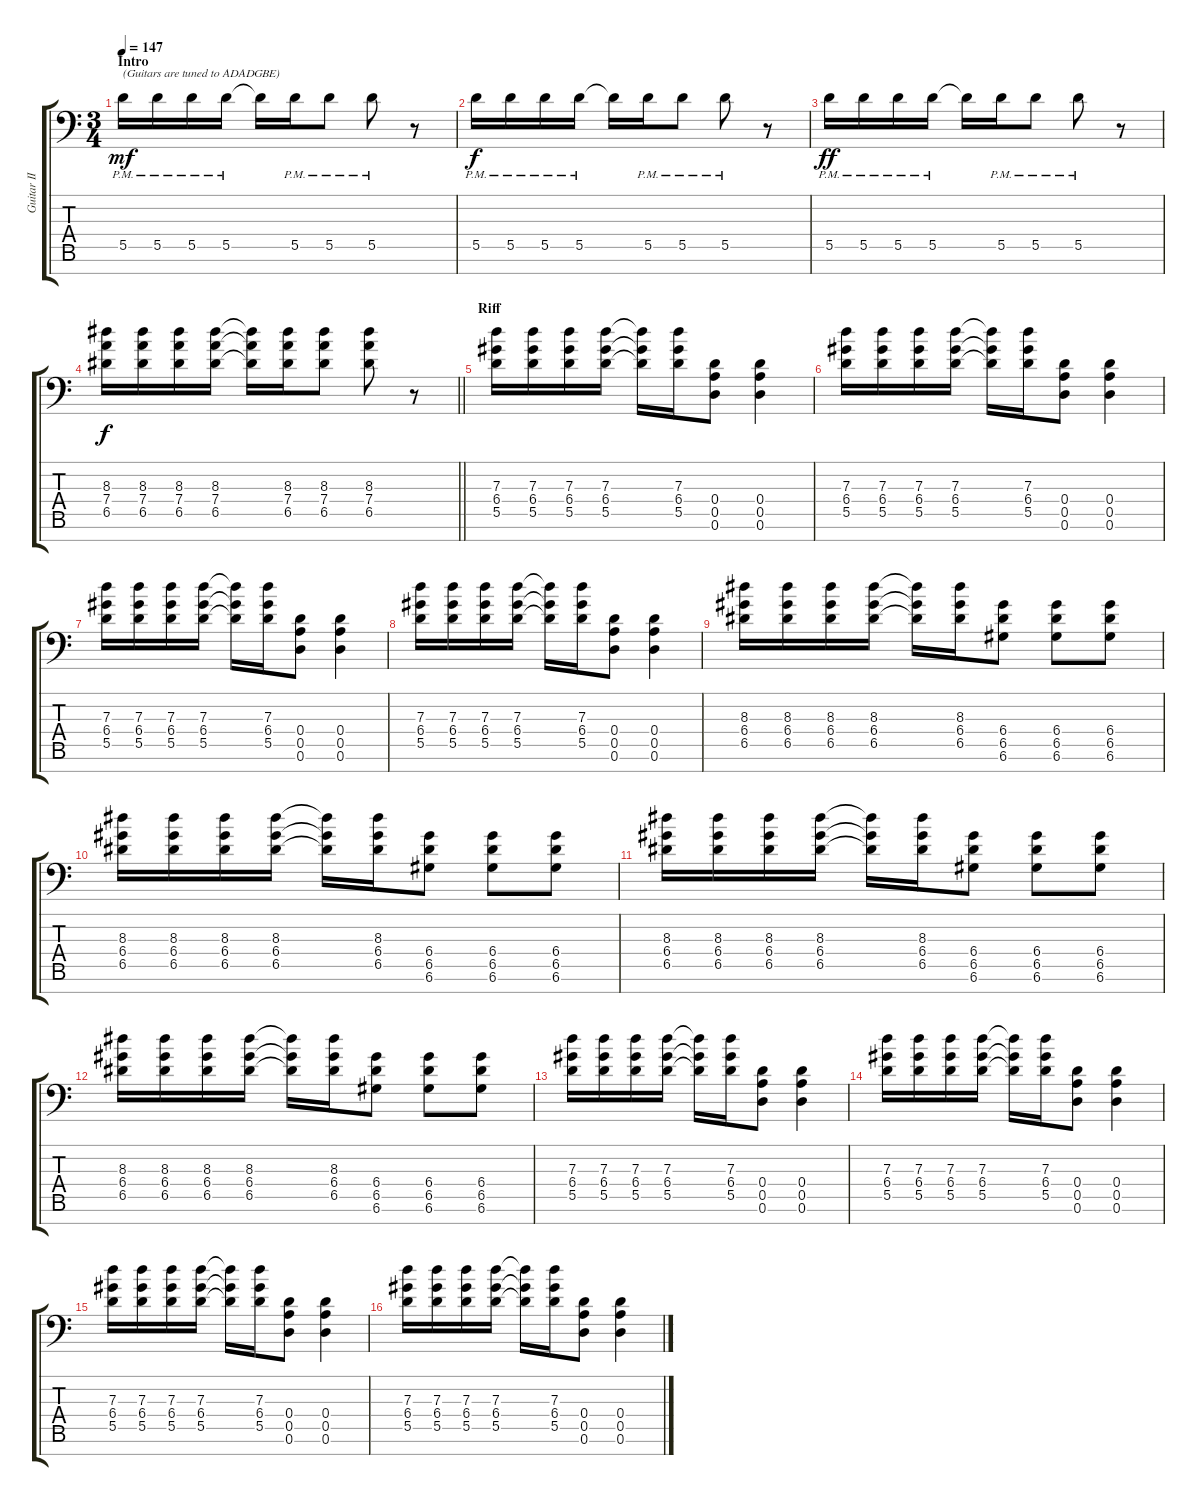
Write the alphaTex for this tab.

\track ("Guitar II" "Guitar II") {instrument distortionguitar}
\staff {score tabs}
\tuning (E4 B3 G3 D3 A2 D2 A1) {hide}
\ts (3 4)
\section ("" "Intro")
\tempo 147
\clef f4
\ks c
5.5{pm}.16{txt "(Guitars are tuned to ADADGBE)" dy mf instrument distortionguitar} 5.5{pm}.16 5.5{pm}.16 5.5{pm}.16 5.5{t}.16 5.5{pm}.16 5.5{pm}.8 5.5{pm}.8 r.8 |
5.5{pm}.16{dy f} 5.5{pm}.16 5.5{pm}.16 5.5{pm}.16 5.5{t}.16 5.5{pm}.16 5.5{pm}.8 5.5{pm}.8 r.8 |
5.5{pm}.16{dy ff} 5.5{pm}.16 5.5{pm}.16 5.5{pm}.16 5.5{t}.16 5.5{pm}.16 5.5{pm}.8 5.5{pm}.8 r.8 |
\barLineRight lightlight
(8.3 7.4 6.5).16{dy f} (8.3 7.4 6.5).16 (8.3 7.4 6.5).16 (8.3 7.4 6.5).16 (8.3{t} 7.4{t} 6.5{t}).16 (8.3 7.4 6.5).16 (8.3 7.4 6.5).8 (8.3 7.4 6.5).8 r.8 |
\section ("" "Riff")
(7.3 6.4 5.5).16 (7.3 6.4 5.5).16 (7.3 6.4 5.5).16 (7.3 6.4 5.5).16 (7.3{t} 6.4{t} 5.5{t}).16 (7.3 6.4 5.5).16 (0.4 0.5 0.6).8 (0.4 0.5 0.6).4 |
(7.3 6.4 5.5).16 (7.3 6.4 5.5).16 (7.3 6.4 5.5).16 (7.3 6.4 5.5).16 (7.3{t} 6.4{t} 5.5{t}).16 (7.3 6.4 5.5).16 (0.4 0.5 0.6).8 (0.4 0.5 0.6).4 |
(7.3 6.4 5.5).16 (7.3 6.4 5.5).16 (7.3 6.4 5.5).16 (7.3 6.4 5.5).16 (7.3{t} 6.4{t} 5.5{t}).16 (7.3 6.4 5.5).16 (0.4 0.5 0.6).8 (0.4 0.5 0.6).4 |
(7.3 6.4 5.5).16 (7.3 6.4 5.5).16 (7.3 6.4 5.5).16 (7.3 6.4 5.5).16 (7.3{t} 6.4{t} 5.5{t}).16 (7.3 6.4 5.5).16 (0.4 0.5 0.6).8 (0.4 0.5 0.6).4 |
(8.3 6.4 6.5).16 (8.3 6.4 6.5).16 (8.3 6.4 6.5).16 (8.3 6.4 6.5).16 (8.3{t} 6.4{t} 6.5{t}).16 (8.3 6.4 6.5).16 (6.4 6.5 6.6).8 (6.4 6.5 6.6).8 (6.4 6.5 6.6).8 |
(8.3 6.4 6.5).16 (8.3 6.4 6.5).16 (8.3 6.4 6.5).16 (8.3 6.4 6.5).16 (8.3{t} 6.4{t} 6.5{t}).16 (8.3 6.4 6.5).16 (6.4 6.5 6.6).8 (6.4 6.5 6.6).8 (6.4 6.5 6.6).8 |
(8.3 6.4 6.5).16 (8.3 6.4 6.5).16 (8.3 6.4 6.5).16 (8.3 6.4 6.5).16 (8.3{t} 6.4{t} 6.5{t}).16 (8.3 6.4 6.5).16 (6.4 6.5 6.6).8 (6.4 6.5 6.6).8 (6.4 6.5 6.6).8 |
(8.3 6.4 6.5).16 (8.3 6.4 6.5).16 (8.3 6.4 6.5).16 (8.3 6.4 6.5).16 (8.3{t} 6.4{t} 6.5{t}).16 (8.3 6.4 6.5).16 (6.4 6.5 6.6).8 (6.4 6.5 6.6).8 (6.4 6.5 6.6).8 |
(7.3 6.4 5.5).16 (7.3 6.4 5.5).16 (7.3 6.4 5.5).16 (7.3 6.4 5.5).16 (7.3{t} 6.4{t} 5.5{t}).16 (7.3 6.4 5.5).16 (0.4 0.5 0.6).8 (0.4 0.5 0.6).4 |
(7.3 6.4 5.5).16 (7.3 6.4 5.5).16 (7.3 6.4 5.5).16 (7.3 6.4 5.5).16 (7.3{t} 6.4{t} 5.5{t}).16 (7.3 6.4 5.5).16 (0.4 0.5 0.6).8 (0.4 0.5 0.6).4 |
(7.3 6.4 5.5).16 (7.3 6.4 5.5).16 (7.3 6.4 5.5).16 (7.3 6.4 5.5).16 (7.3{t} 6.4{t} 5.5{t}).16 (7.3 6.4 5.5).16 (0.4 0.5 0.6).8 (0.4 0.5 0.6).4 |
(7.3 6.4 5.5).16 (7.3 6.4 5.5).16 (7.3 6.4 5.5).16 (7.3 6.4 5.5).16 (7.3{t} 6.4{t} 5.5{t}).16 (7.3 6.4 5.5).16 (0.4 0.5 0.6).8 (0.4 0.5 0.6).4
